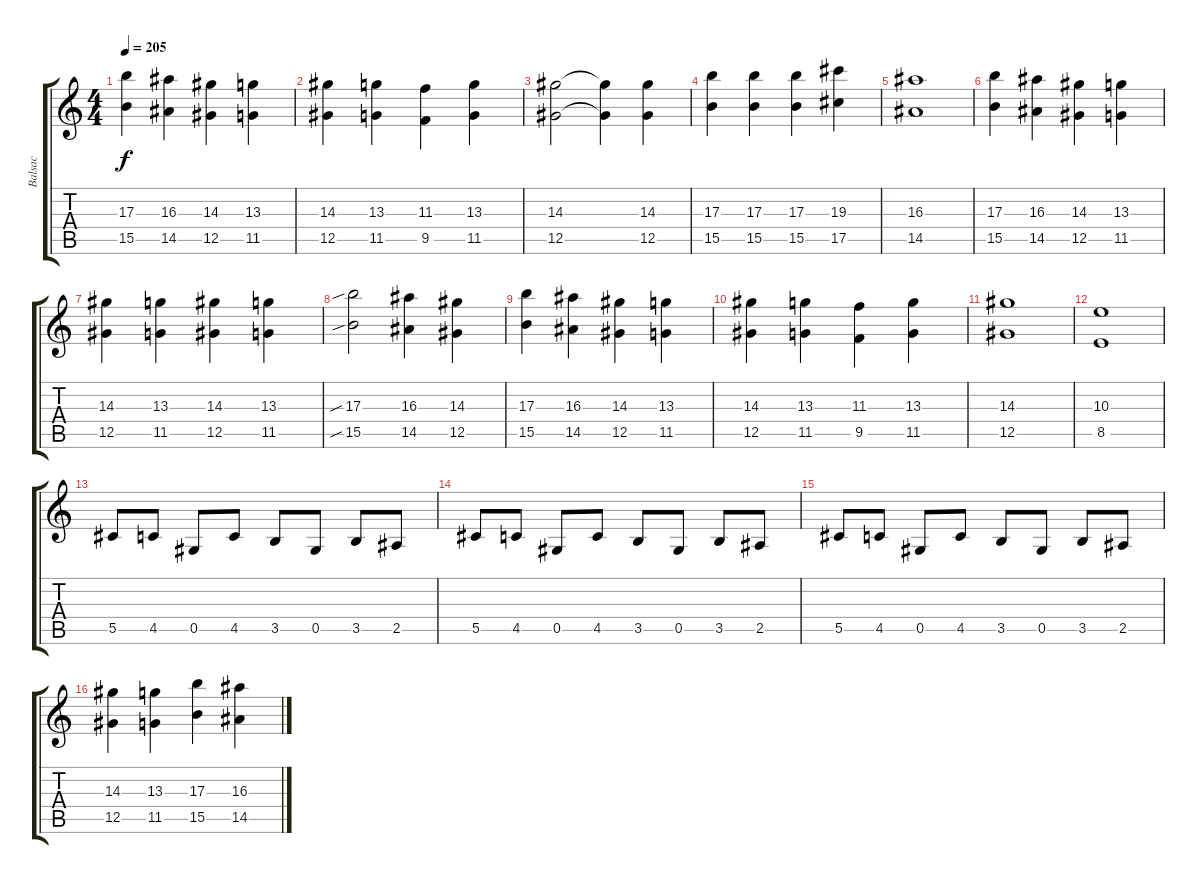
\track ("Balsac" "Balsac") {instrument overdrivenguitar}
\staff {score tabs}
\tuning (Eb4 Bb3 Gb3 Db3 Ab2 Eb2) {hide}
\ts (4 4)
\tempo 205
\clef g2
\ks c
(17.3 15.5).4{dy f} (16.3 14.5).4 (14.3 12.5).4 (13.3 11.5).4 |
(14.3 12.5).4 (13.3 11.5).4 (11.3 9.5).4 (13.3 11.5).4 |
(14.3 12.5).2 (14.3{t} 12.5{t}).4 (14.3 12.5).4 |
(17.3 15.5).4 (17.3 15.5).4 (17.3 15.5).4 (19.3 17.5).4 |
(16.3 14.5).1 |
(17.3 15.5).4 (16.3 14.5).4 (14.3 12.5).4 (13.3 11.5).4 |
(14.3 12.5).4 (13.3 11.5).4 (14.3 12.5).4 (13.3 11.5).4 |
(17.3{sib} 15.5{sib}).2 (16.3 14.5).4 (14.3 12.5).4 |
(17.3 15.5).4 (16.3 14.5).4 (14.3 12.5).4 (13.3 11.5).4 |
(14.3 12.5).4 (13.3 11.5).4 (11.3 9.5).4 (13.3 11.5).4 |
(14.3 12.5).1 |
(10.3 8.5).1 |
5.5.8 4.5.8 0.5.8 4.5.8 3.5.8 0.5.8 3.5.8 2.5.8 |
5.5.8 4.5.8 0.5.8 4.5.8 3.5.8 0.5.8 3.5.8 2.5.8 |
5.5.8 4.5.8 0.5.8 4.5.8 3.5.8 0.5.8 3.5.8 2.5.8 |
(14.3 12.5).4 (13.3 11.5).4 (17.3 15.5).4 (16.3 14.5).4
